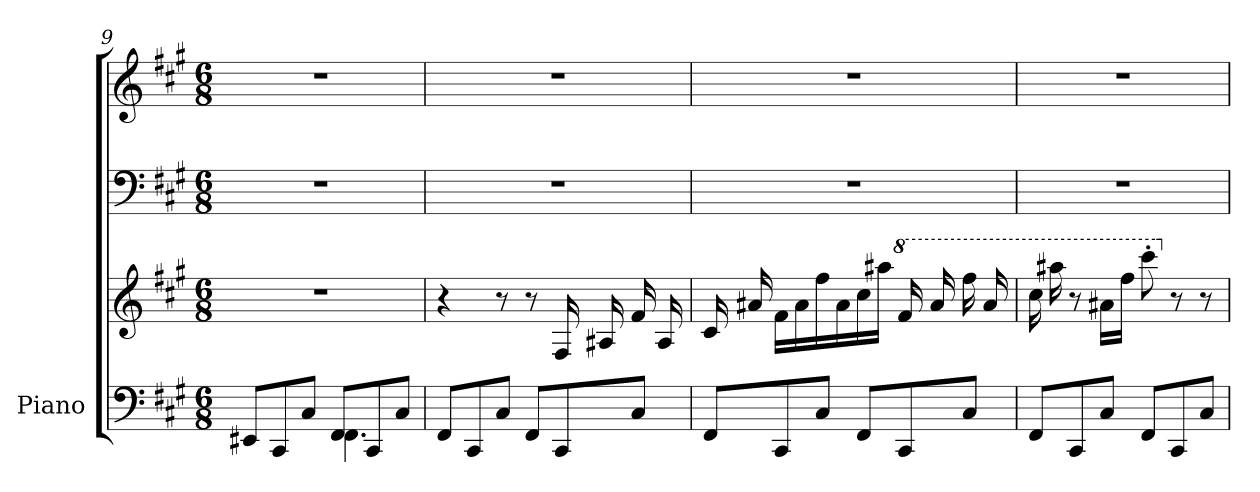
**kern	**kern	**kern	**kern
*part1	*part1	*part1	*part1
*staff4	*staff3	*staff2	*staff1
*I"Piano	*	*	*
*I'Pno.	*	*	*
!!LO:LB:g=z
*clefF4	*clefG2	*clefF4	*clefG2
*k[f#c#g#]	*k[f#c#g#]	*k[f#c#g#]	*k[f#c#g#]
*M6/8	*M6/8	*M6/8	*M6/8
=9	=9	=9	=9
*^	*	*	*
8EE#X/L	4.ryy	2.r	2.r	2.r
8CC#/	.	.	.	.
8C#/J	.	.	.	.
!	!LO:N:head=solid	!	!	!
8FF#/L	4.FF#\	.	.	.
8CC#/	.	.	.	.
8C#/J	.	.	.	.
*v	*v	*	*	*
=10	=10	=10	=10
8FF#/L	4r	2.r	2.r
8CC#/	.	.	.
8C#/J	8r	.	.
8FF#/L	8r	.	.
8CC#/	16F#/	.	.
.	16A#X/	.	.
8C#/J	16f#/	.	.
.	16A#/	.	.
=11	=11	=11	=11
8FF#/L	16c#/	2.r	2.r
.	16a#X/	.	.
8CC#/	16f#\LL	.	.
.	16a#\	.	.
8C#/J	16ff#\	.	.
.	16a#\	.	.
8FF#/L	16cc#\	.	.
.	16aa#X\JJ	.	.
*	*8va	*	*
8CC#/	16ff#/	.	.
.	16aa#/	.	.
8C#/J	16fff#\	.	.
.	16aa#/	.	.
=12	=12	=12	=12
8FF#/L	16ccc#\	2.r	2.r
.	16aaa#X\	.	.
8CC#/	8r	.	.
8C#/J	16aa#X\LL	.	.
.	16fff#\JJ	.	.
8FF#/L	8cccc#'\	.	.
*	*X8va	*	*
8CC#/	8r	.	.
8C#/J	8r	.	.
=	=	=	=
*-	*-	*-	*-
